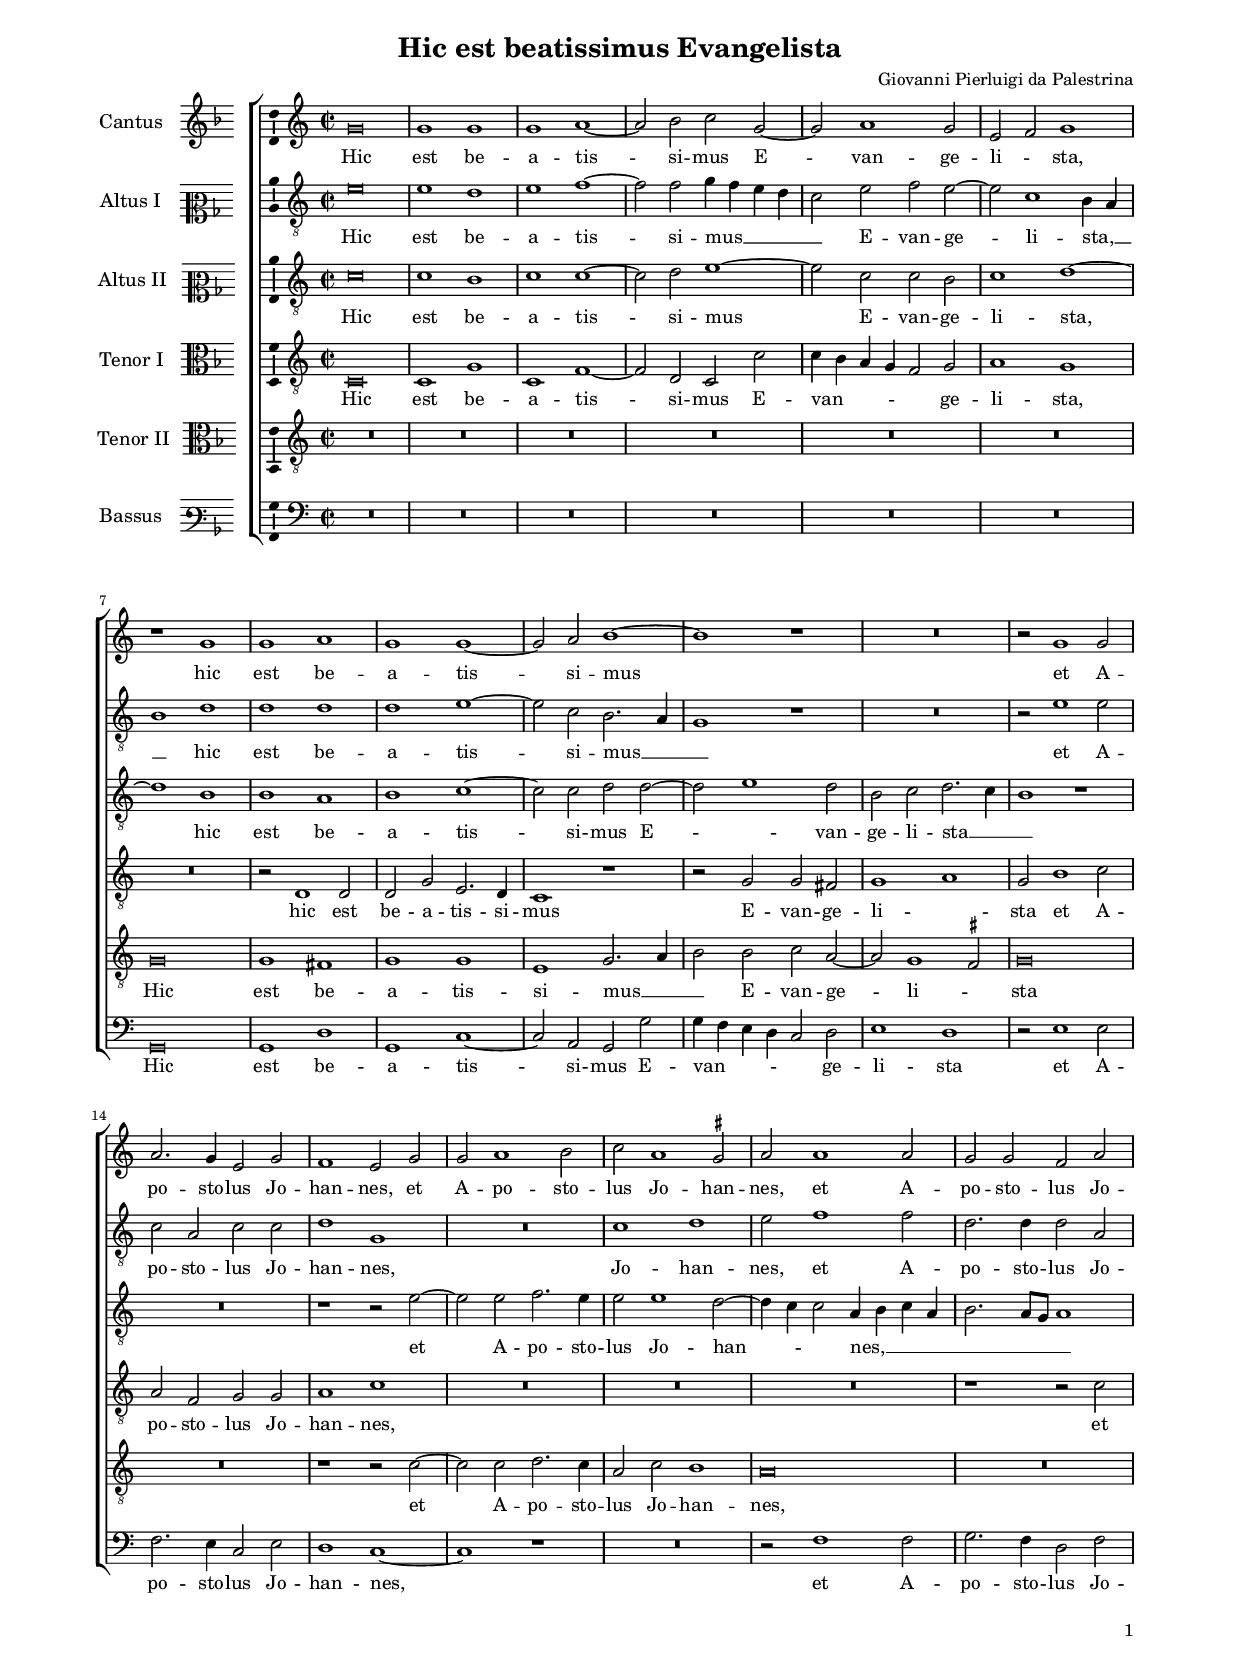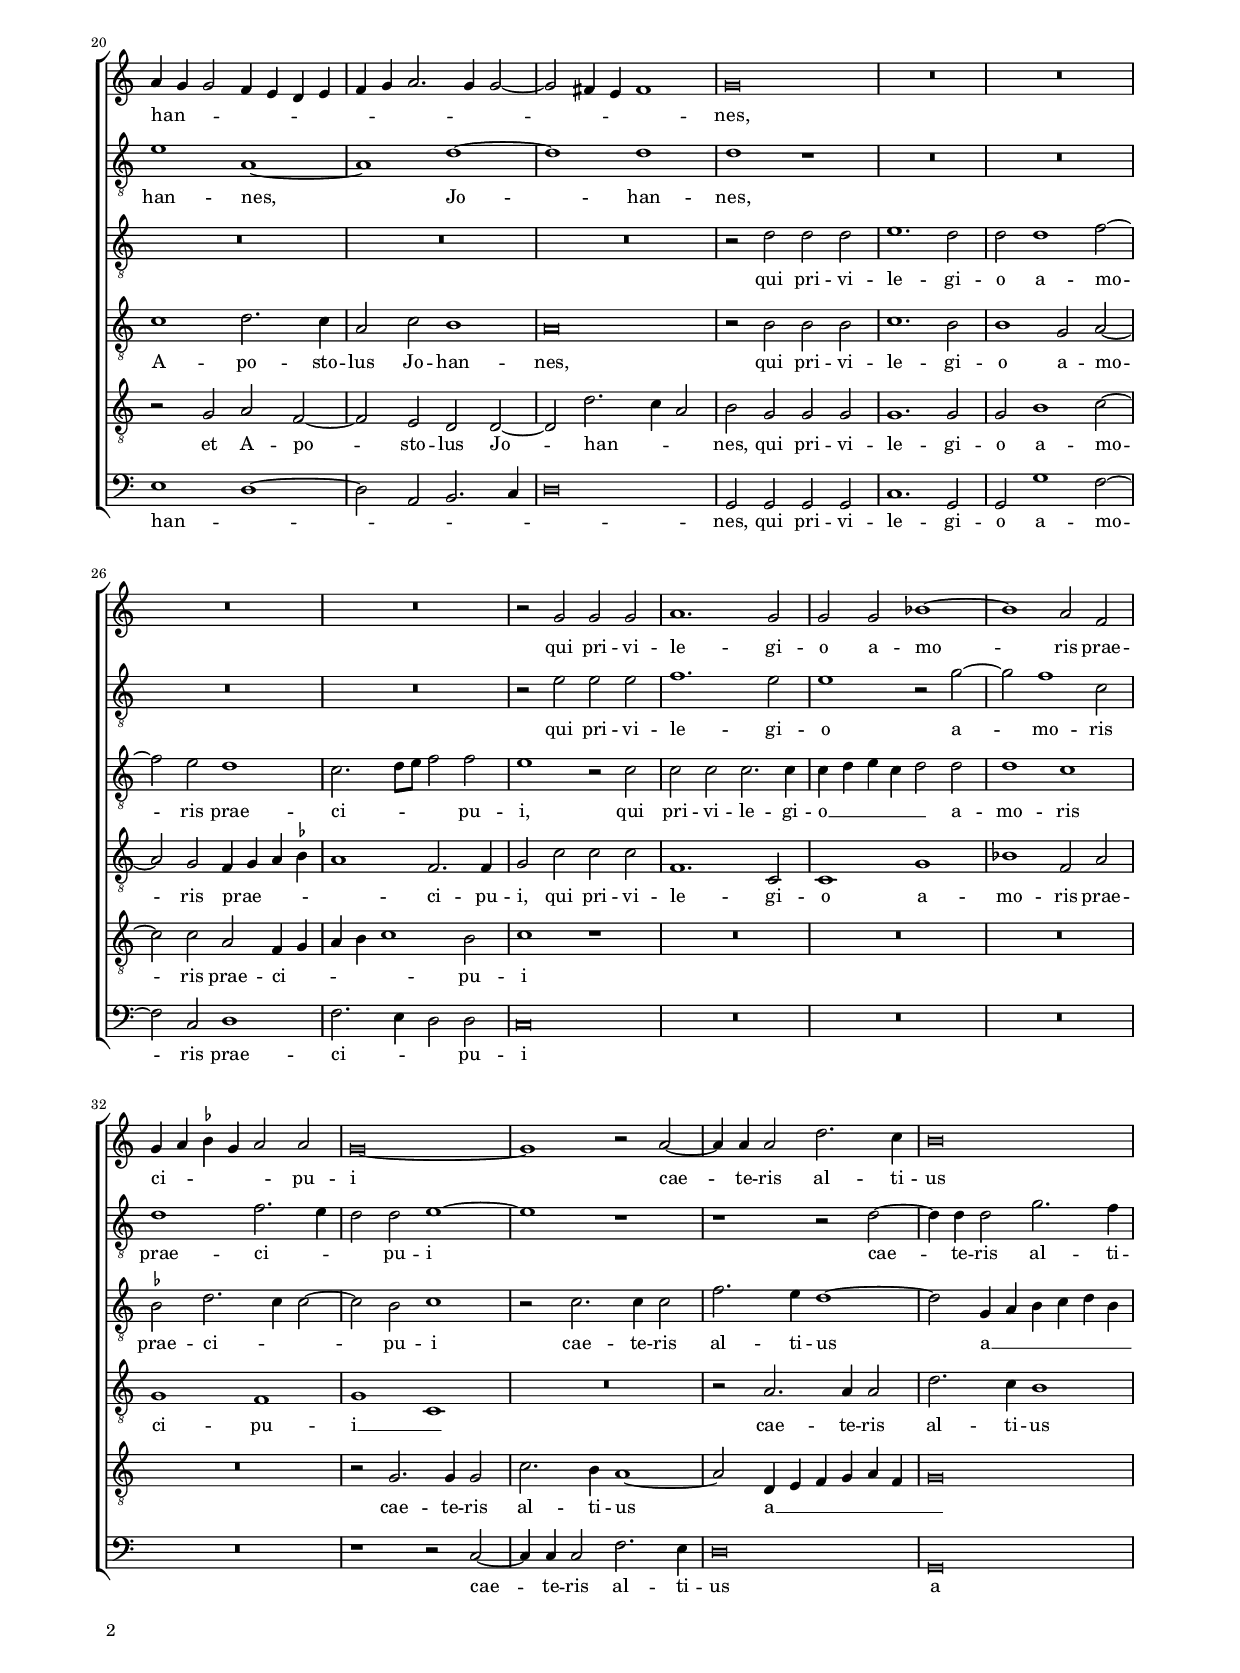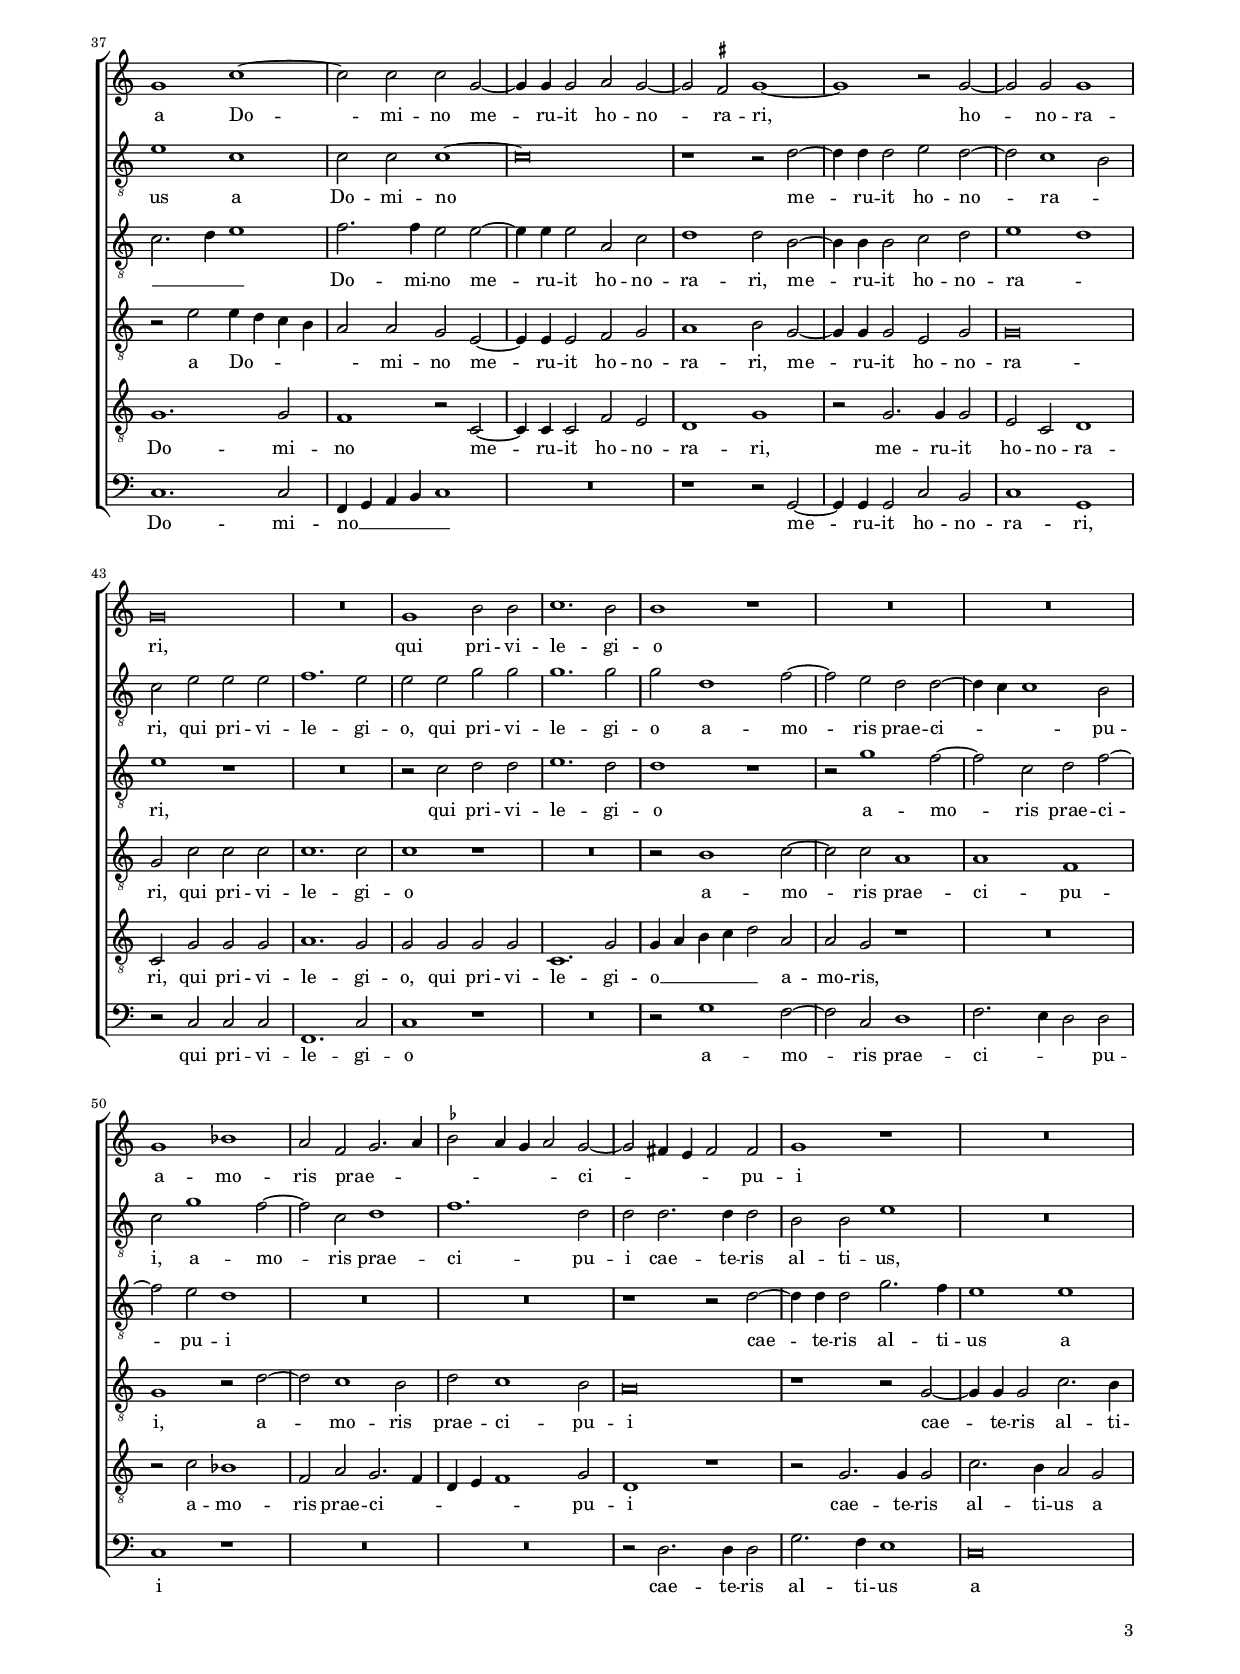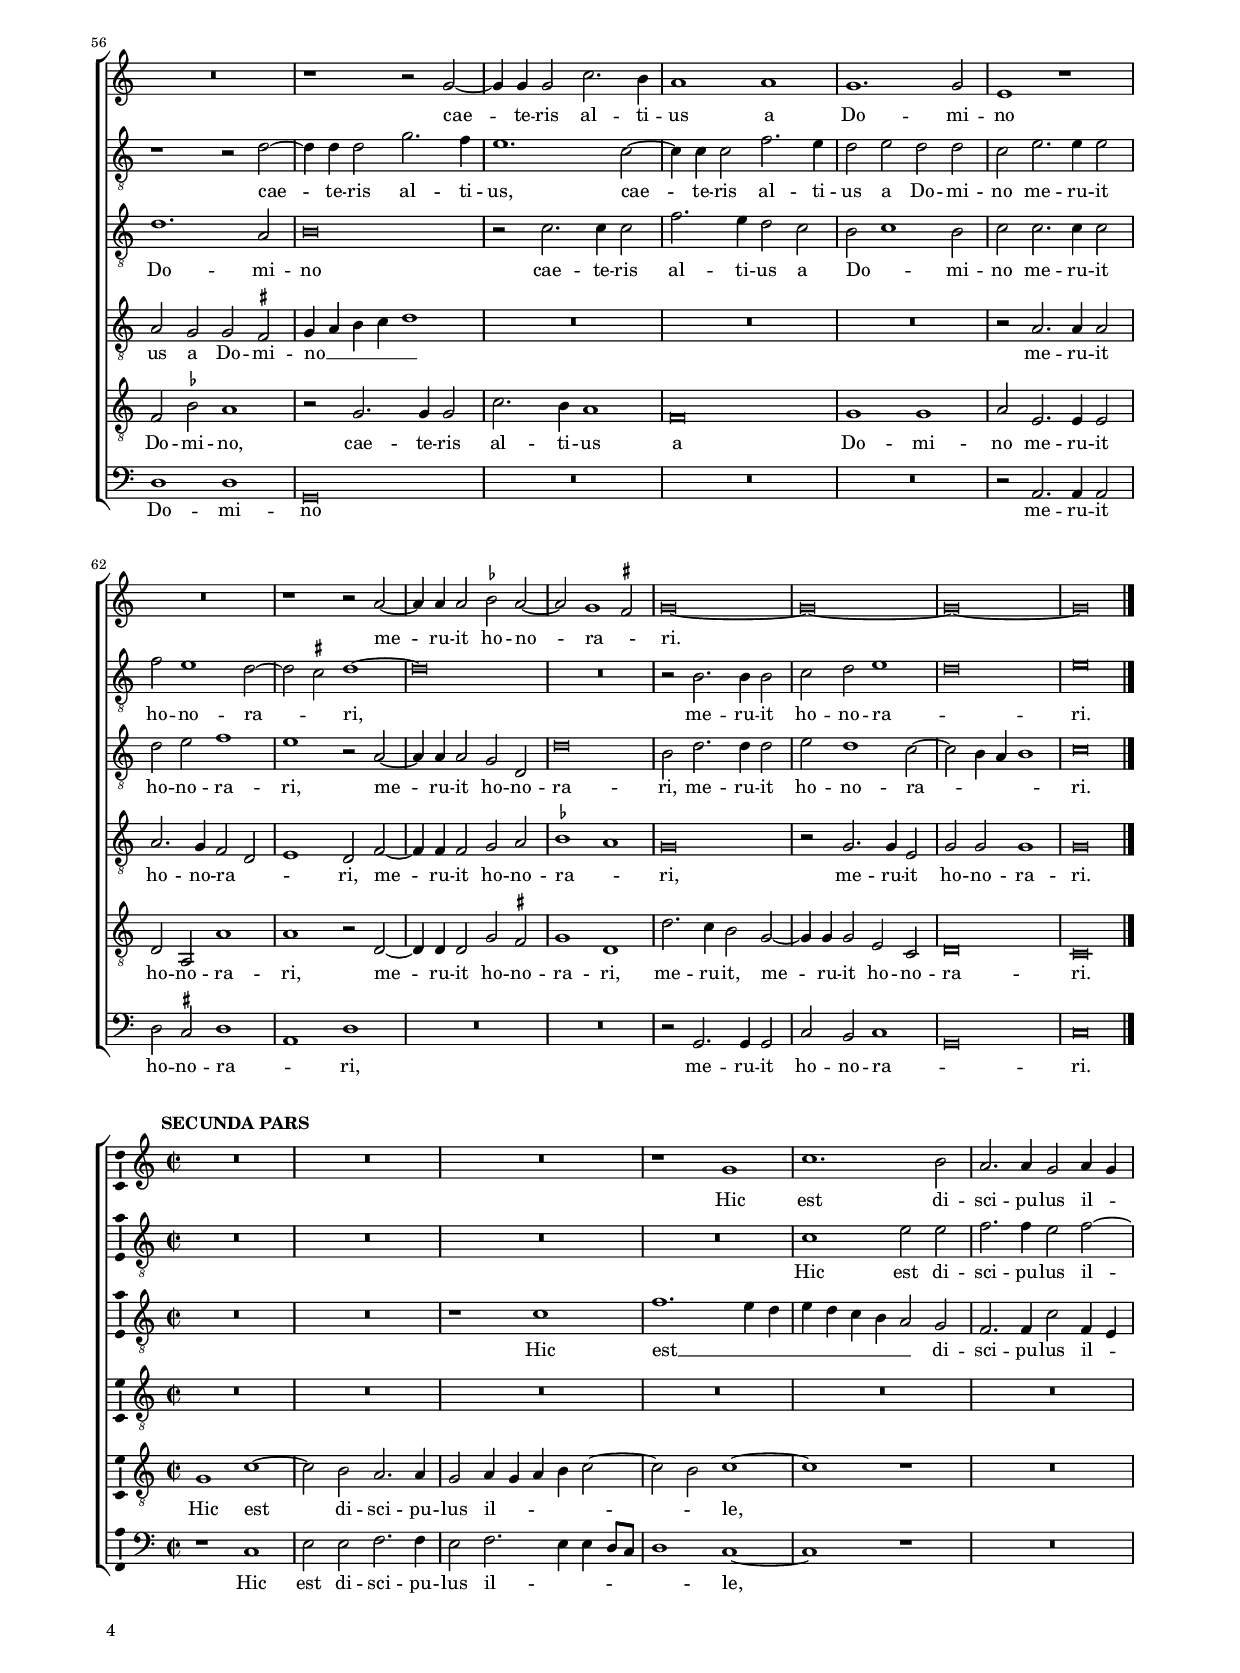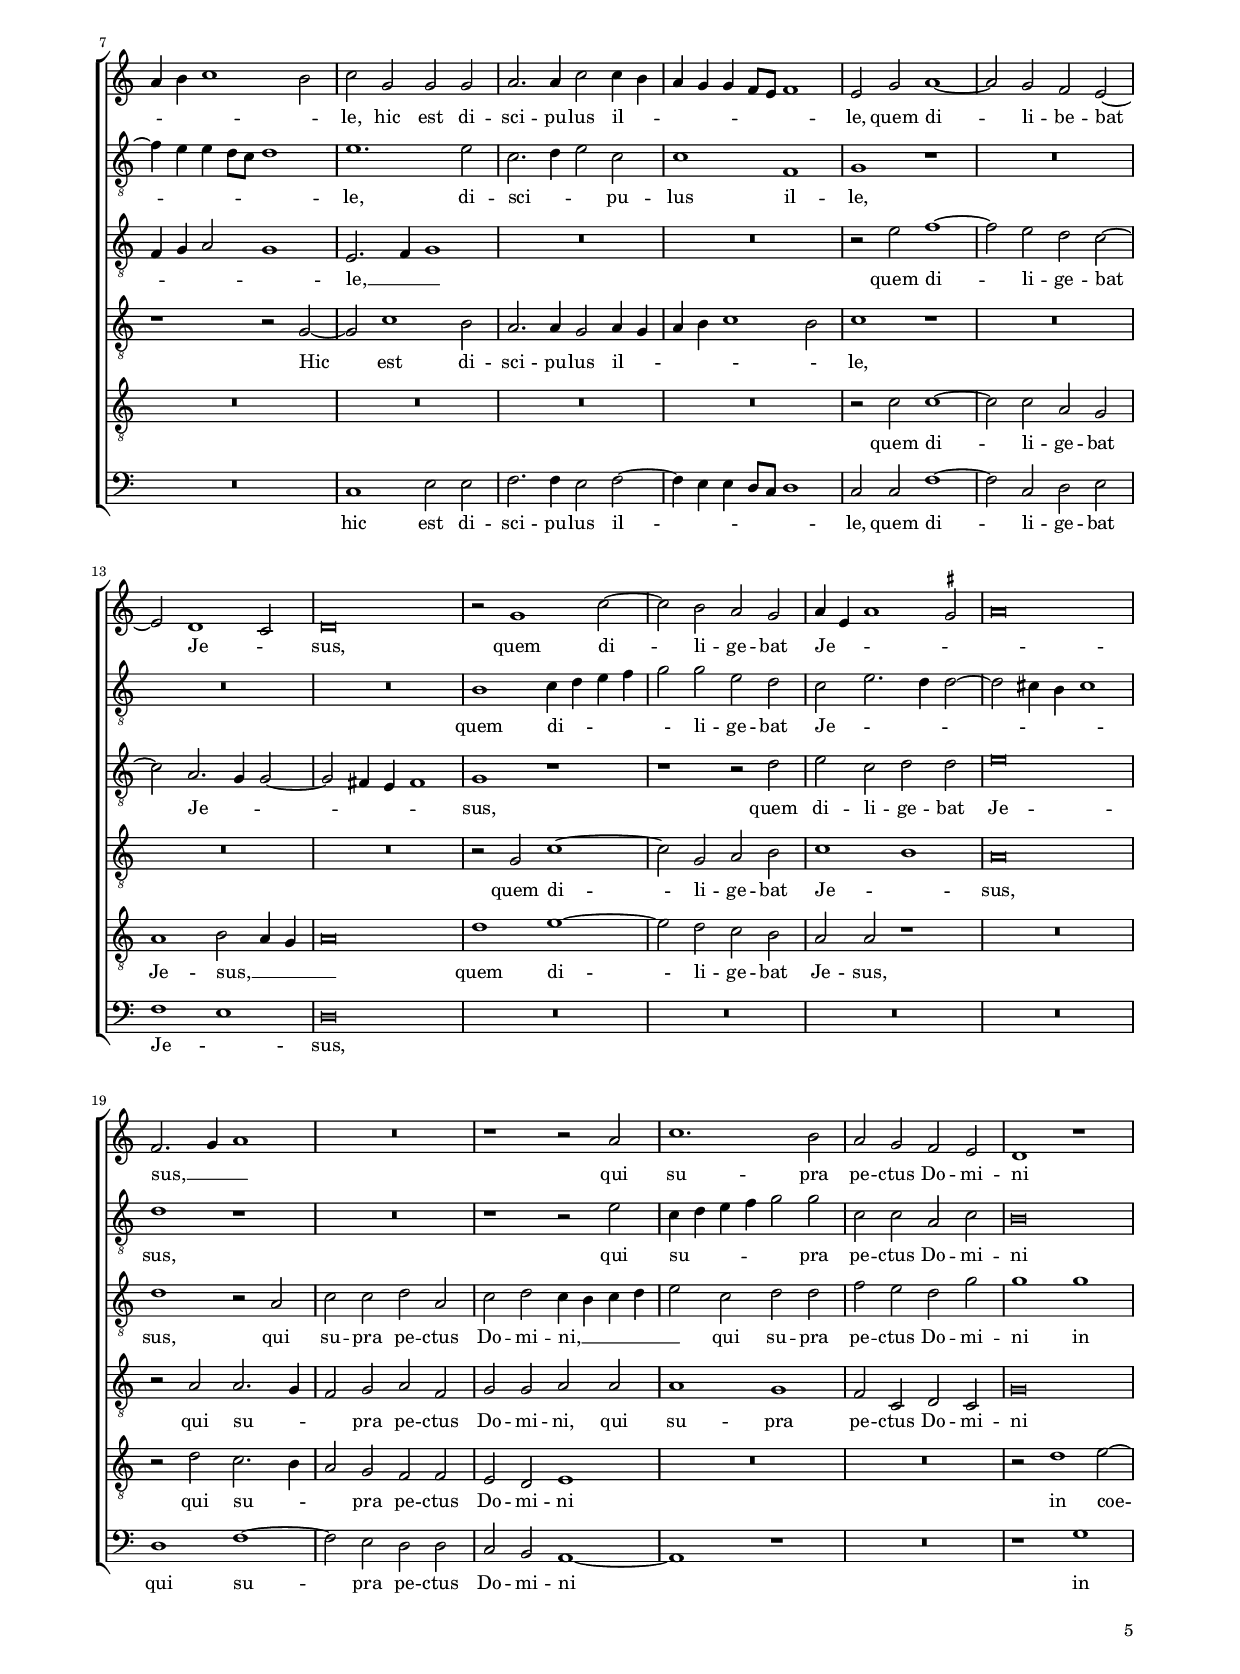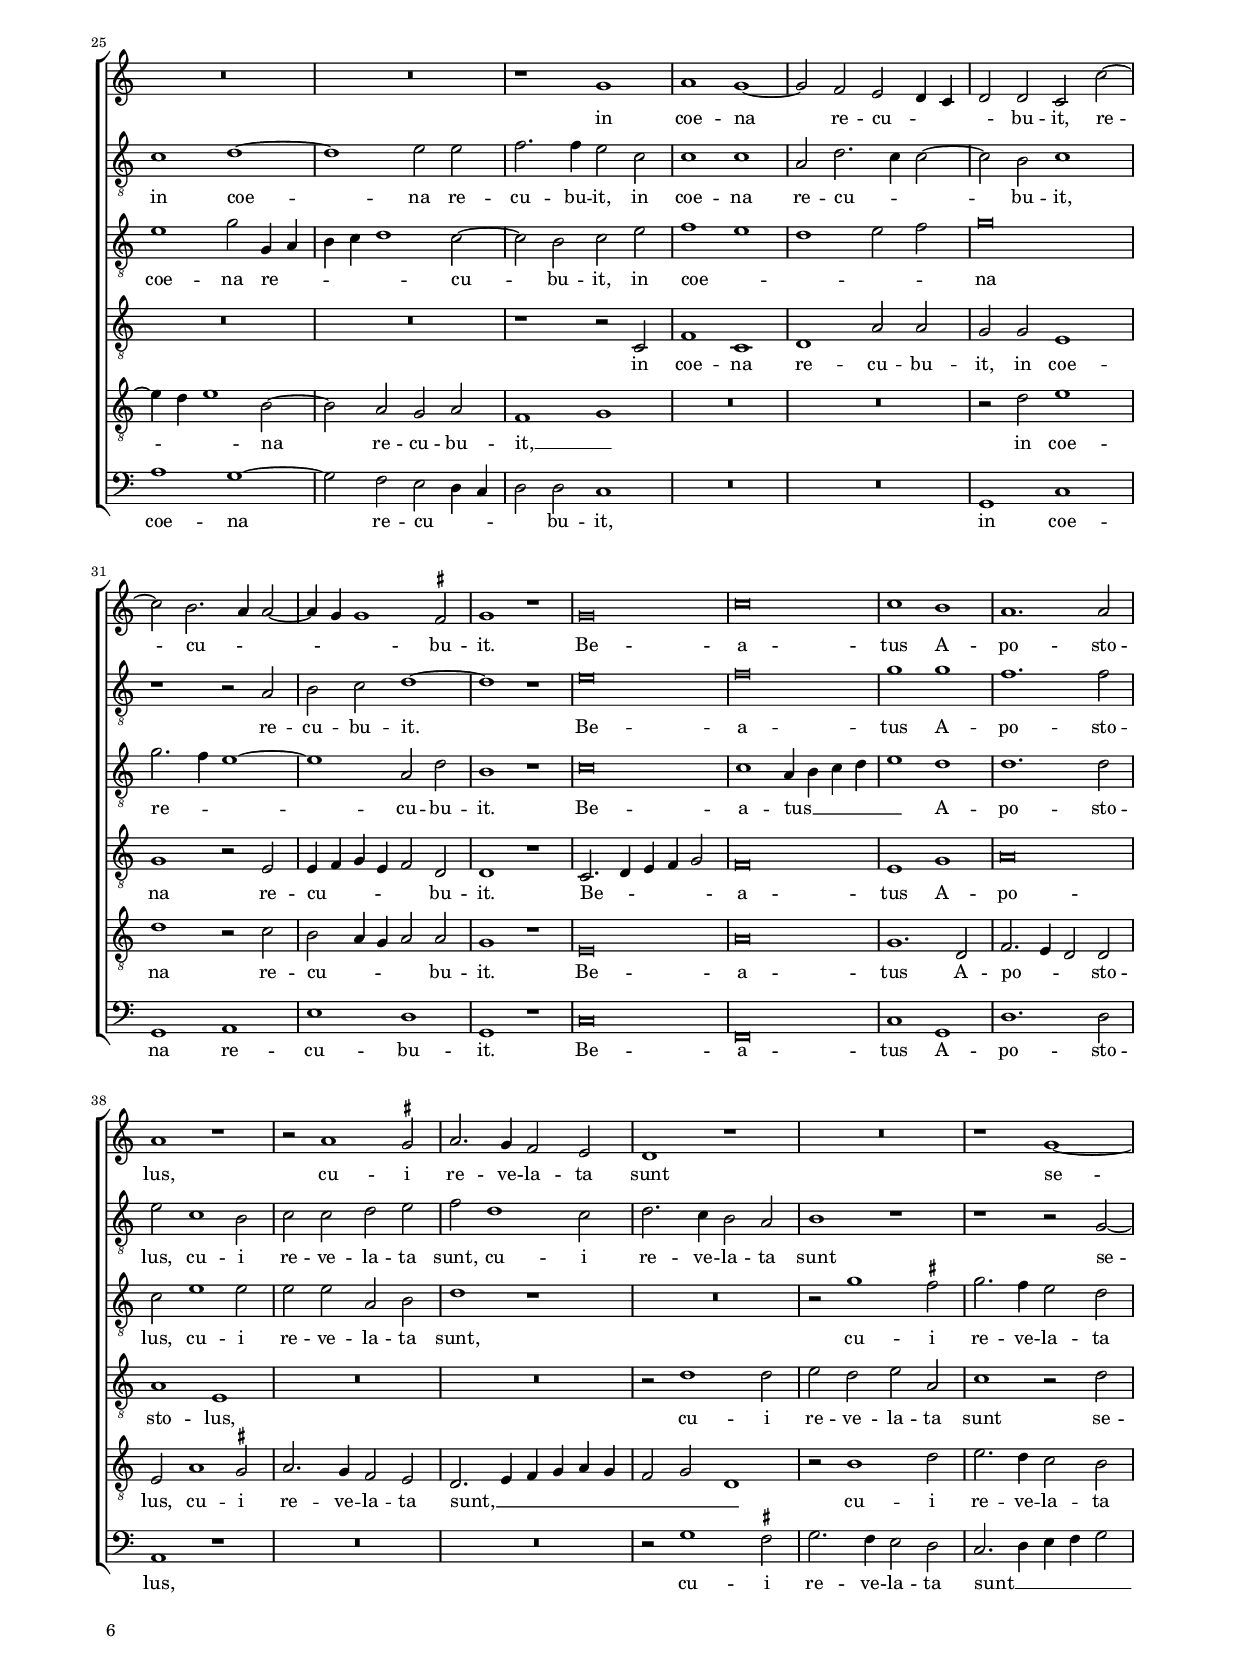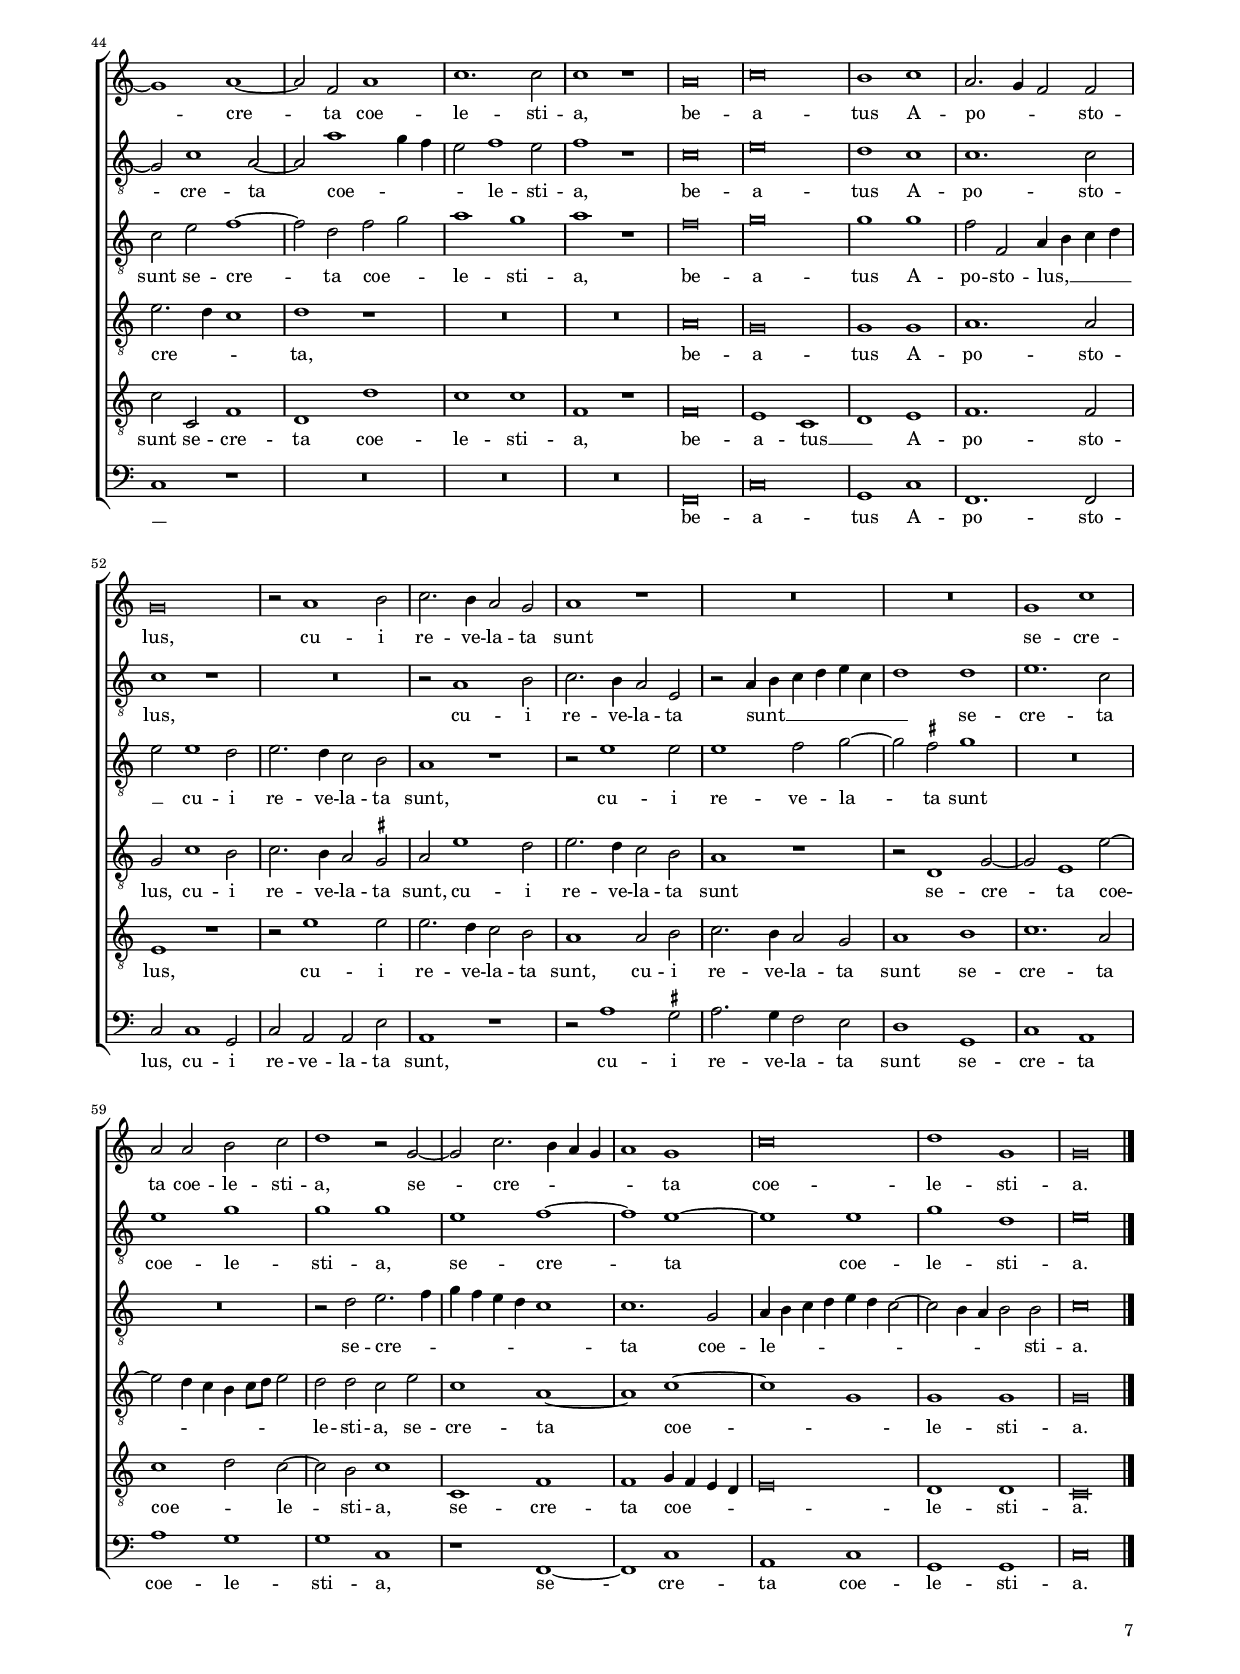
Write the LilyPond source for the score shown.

\header
{
  title="Hic est beatissimus Evangelista"
  composer="Giovanni Pierluigi da Palestrina"
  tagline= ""
}

\version "2.24.2"
\language deutsch
#(set-global-staff-size 15)
% #(set-default-paper-size "letter")
#(ly:set-option 'point-and-click #f)


	ficta = { \once \set suggestAccidentals = ##t }
	
	forget = #(define-music-function (music) (ly:music?) #{
		\accidentalStyle forget
		$music
		\accidentalStyle default
		#})


\paper
	{
	top-margin = 1.5 \cm
	bottom-margin = 1 \cm
	left-margin = 1.8 \cm
	right-margin = 1.8 \cm
	ragged-bottom = ##f
	ragged-last-bottom = ##t
	print-page-number = ##f
	score-system-spacing = #'((basic-distance . 16) (minimum-distance . 14) (padding . 5) (strechability . 250))
	system-system-spacing = #'((basic-distance . 16) (minimum-distance . 14) (padding . 5) (strechability . 250))
	oddFooterMarkup=\markup   \fill-line { "" \fromproperty #'page:page-number-string }
	evenFooterMarkup=\markup  \fill-line { \fromproperty #'page:page-number-string "" }
	last-bottom-spacing = #'((basic-distance . 12) (minimum-distance . 7) (padding . 4))
	systems-per-page = 3
%   page-count = 6
%	min-systems-per-page = 3
	}

global = {
	\key f \major
	\time 2/2 \set Score.measureLength = #(ly:make-moment 2/1)
	\set Score.tempoHideNote = ##t
	\tempo 2 = 90
	\skip 1*2*69  \bar "|."
	}


incipitcantus = \markup { \score {
	{
	\set Staff.instrumentName = \markup { \fontsize #1 "Cantus" }
	\key f \major
	\clef violin
	s4 \bar ""
	}
	\layout  {
	raggedright = ##t
	indent = 1.6 \cm
	line-width = 2.5 \cm
	\context { \Staff \remove Time_signature_engraver }
	\override Staff.Clef.Y-extent = #'(0 . 0)
	}} \hspace #1 }
	
	  
incipitaltus = \markup { \score {
	{
	\set Staff.instrumentName = \markup { \fontsize #1 "Altus I" }
	\key f \major
	\clef mezzosoprano
	s4 \bar ""
	}
	\layout  {
	raggedright = ##t
	indent = 1.6 \cm
	line-width = 2.5 \cm
	\context { \Staff \remove Time_signature_engraver }
	\override Staff.Clef.Y-extent = #'(0 . 0)
	}} \hspace #1 }


incipitsextus = \markup { \score {
	{
	\set Staff.instrumentName = \markup { \fontsize #1 "Altus II" }
	\key f \major
	\clef mezzosoprano
	s4 \bar ""
	}
	\layout  {
	raggedright = ##t
	indent = 1.6 \cm
	line-width = 2.5 \cm
	\context { \Staff \remove Time_signature_engraver }
	\override Staff.Clef.Y-extent = #'(0 . 0)
	}} \hspace #1 }


incipittenor = \markup { \score {
	{
	\set Staff.instrumentName = \markup { \fontsize #1 "Tenor I" }
	\key f \major
	\clef alto
	s4 \bar ""
	}
	\layout  {
	raggedright = ##t
	indent = 1.6 \cm
	line-width = 2.5 \cm
	\context { \Staff \remove Time_signature_engraver }
	\override Staff.Clef.Y-extent = #'(0 . 0)
	}} \hspace #1 }
	  
	  
incipitquintus = \markup { \score {
	{
	\set Staff.instrumentName = \markup { \fontsize #1 "Tenor II" }
	\key f \major
	\clef alto
	s4 \bar ""
	}
	\layout  {
	raggedright = ##t
	indent = 1.6 \cm
	line-width = 2.5 \cm
	\context { \Staff \remove Time_signature_engraver }
	\override Staff.Clef.Y-extent = #'(0 . 0)
	}} \hspace #1 }
	  
	  
incipitbassus = \markup { \score {
	{
	\set Staff.instrumentName = \markup { \fontsize #1 "Bassus" }
	\key f \major
	\clef varbaritone
	s4 \bar ""
	}
	\layout  {
	raggedright = ##t
	indent = 1.6 \cm
	line-width = 2.5 \cm
	\context { \Staff \remove Time_signature_engraver }
	\override Staff.Clef.Y-extent = #'(0 . 0)
	}} \hspace #1 }


cantus =  \relative c''
	{
	c\breve
	c1 c
	c1 d~
	d2 e f c~
%5
	c2 d1 c2 |
	a2 b c1
	r1 c
	c1 d
	c1 c~
%10
	c2 d e1~ |
	e1 r
	R\breve
	r2 c1 c2
	d2. c4 a2 c
%15
	b1 a2 c |
	c2 d1 e2
	f2 d1 \ficta cis2
	d2 d1 d2
	c2 c b d
%20
	d4 c c2 b4 a g a |
	b4 c d2. c4 c2~
	c2 h4 a h1
	c\breve
	R\breve
%25
	R\breve |
	R\breve
	R\breve
	r2 c c c
	d1. c2
%30
	c2 c es1~ |
	es1 d2 b
	c4 d \ficta es c d2 d
	c\breve~
	c1 r2 d~
%35
	d4 d d2 g2. f4 |
	e\breve
	c1 f~
	f2 f f c~
	c4 c c2 d c~
%40
	c2 \ficta h c1~ |
	c1 r2 c~
	c2 c c1
	c\breve
	R\breve
%45
	c1 e2 e |
	f1. e2
	e1 r
	R\breve
	R\breve
%50
	c1 es |
	d2 b c2. d4
	\ficta es2 d4 c d2 c~
	c2 h4 a h2 h
	c1 r
%55
	R\breve |
	R\breve
	r1 r2 c~
	c4 c c2 f2. e4
	d1 d
%60
	c1. c2 |
	a1 r
	R\breve
	r1 r2 d~
	d4 d d2 \ficta es d~
%65
	d2 c1 \ficta h2 |
	c\breve~
	c\breve~
	c\breve~
	c\breve |
	}


altus = \relative c'
	{
	a'\breve
	a1 g
	a1 b~
	b2 b c4 b a g
%5
	f2 a b a~ |
	a2 f1 e4 d
	e1 g
	g1 g
	g1 a~
%10
	a2 f e2. d4 |
	c1 r
	R\breve
	r2 a'1 a2
	f2 d f f
%15
	g1 c, |
	R\breve
	f1 g
	a2 b1 b2
	g2. g4 g2 d
%20
	a'1 d,~ |
	d1 g~
	g1 g
	g1 r
	R\breve
%25
	R\breve |
	R\breve
	R\breve
	r2 a a a
	b1. a2
%30
	a1 r2 c~ |
	c2 b1 f2
	g1 b2. a4
	g2 g a1~
	a1 r
%35
	r1 r2 g~ |
	g4 g g2 c2. b4
	a1 f
	f2 f f1~
	f\breve
%40
	r1 r2 g~ |
	g4 g g2 a g~
	g2 f1 e2
	f2 a a a
	b1. a2
%45
	a2 a c c |
	c1. c2
	c2 g1 b2~
	b2 a g g~
	g4 f f1 e2
%50
	f2 c'1 b2~ |
	b2 f g1
	b1. g2
	g2 g2. g4 g2
	e2 e a1
%55
	R\breve |
	r1 r2 g~
	g4 g g2 c2. b4
	a1. f2~
	f4 f f2 b2. a4
%60
	g2 a g g |
	f2 a2. a4 a2
	b2 a1 g2~
	g2 \ficta fis g1~
	g\breve
%65
	R\breve |
	r2 e2. e4 e2
	f2 g a1
	g\breve
	a\breve |
	}


sextus =  \relative c'
	{
	f\breve
	f1 e
	f1 f~
	f2 g a1~
%5
	a2 f f e |
	f1 g~
	g1 e
	e1 d
	e1 f~
%10
	f2 f g g~ |
	g2 a1 g2
	e2 f g2. f4
	e1 r
	R\breve
%15
	r1 r2 a~ |
	a2 a b2. a4
	a2 a1 g2~
	g4 f f2 d4 e f d
	e2. d8 c d1
%20
	R\breve |
	R\breve
	R\breve
	r2 g g g
	a1. g2
%25
	g2 g1 b2~ |
	b2 a g1
	f2. g8 a b2 b
	a1 r2 f
	f2 f f2. f4
%30
	f4 g a f g2 g |
	g1 f
	\ficta es2 g2. f4 f2~
	f2 e f1
	r2 f2. f4 f2
%35
	b2. a4 g1~ |
	g2 c,4 d e f g e
	f2. g4 a1
	b2. b4 a2 a~
	a4 a a2 d, f
%40
	g1 g2 e~ |
	e4 e e2 f g
	a1 g
	a1 r
	R\breve
%45
	r2 f g g |
	a1. g2
	g1 r
	r2 c1 b2~
	b2 f g b~
%50
	b2 a g1 |
	R\breve
	R\breve
	r1 r2 g~
	g4 g g2 c2. b4
%55
	a1 a |
	g1. d2
	e\breve
	r2 f2. f4 f2
	b2. a4 g2 f
%60
	e2 f1 e2 |
	f2 f2. f4 f2
	g2 a b1
	a1 r2 d,~
	d4 d d2 c g
%65
	g'\breve |
	e2 g2. g4 g2
	a2 g1 f2~
	f2 e4 d e1
	f\breve |
	}


tenor =  \relative c'
	{
	f,\breve
	f1 c'
	f,1 b~
	b2 g f f'
%5
	f4 e d c b2 c |
	d1 c
	R\breve
	r2 g1 g2
	g2 c a2. g4
%10
	f1 r |
	r2 c' c h
	c1 d
	c2 e1 f2
	d2 b c c
%15
	d1 f |
	R\breve
	R\breve
	R\breve
	r1 r2 f
%20
	f1 g2. f4 |
	d2 f e1
	d\breve
	r2 e e e
	f1. e2
%25
	e1 c2 d~ |
	d2 c b4 c d \ficta es
	d1 b2. b4
	c2 f f f
	b,1. f2
%30
	f1 c' |
	es1 b2 d
	c1 b
	c1 f,
	R\breve
%35
	r2 d'2. d4 d2 |
	g2. f4 e1
	r2 a a4 g f e
	d2 d c a~
	a4 a a2 b c
%40
	d1 e2 c~ |
	c4 c c2 a2 c
	c\breve
	c2 f f f
	f1. f2
%45
	f1 r |
	R\breve
	r2 e1 f2~
	f2 f d1
	d1 b
%50
	c1 r2 g'~ |
	g2 f1 e2
	g2 f1 e2
	d\breve
	r1 r2 c~
%55
	c4 c c2 f2. e4 |
	d2 c c \ficta h2
	c4 d e f g1
	R\breve
	R\breve
%60
	R\breve |
	r2 d2. d4 d2
	d2. c4 b2 g
	a1 g2 b~
	b4 b b 2 c d
%65
	\ficta es1 d |
	c\breve
	r2 c2. c4 a2
	c2 c c1
	c\breve |
	}


quintus  =  \relative c'
	{
	R\breve
	R\breve
	R\breve
	R\breve
%5
	R\breve |
	R\breve
	c\breve
	c1 h
	c1 c
%10
	a1 c2. d4 |
	e2 e f d~
	d2 c1 \ficta h2
	c\breve
	R\breve
%15
	r1 r2 f~ |
	f2 f g2. f4
	d2 f e1
	d\breve
	R\breve
%20
	r2 c d b~ |
	b2 a g g~
	g2 g'2. f4 d2
	e2 c c c
	c1. c2
%25
	c2 e1 f2~ |
	f2 f d b4 c
	d4 e f1 e2
	f1 r
	R\breve
%30
	R\breve |
	R\breve
	R\breve
	r2 c2. c4 c2
	f2. e4 d1~
%35
	d2 g,4 a b c d b |
	c\breve
	c1. c2
	b1 r2 f~
	f4 f f2 b a
%40
	g1 c |
	r2 c2. c4 c2
	a2 f g1
	f2 c' c c
	d1. c2
%45
	c2 c c c |
	f,1. c'2
	c4 d e f g2 d
	d2 c r1
	R\breve
%50
	r2 f es1 |
	b2 d c2. b4
	g4 a b1 c2
	g1 r
	r2 c2. c4 c2
%55
	f2. e4 d2 c |
	b2 \ficta es d1
	r2 c2. c4 c2
	f2. e4 d1
	b\breve
%60
	c1 c |
	d2 a2. a4 a2
	g2 d d'1
	d1 r2 g,~
	g4 g g2 c \ficta h
%65
	c1 g |
	g'2. f4 e2 c~
	c4 c c2 a f
	g\breve
	f\breve |
	}


bassus  =  \relative c
	{
	R\breve
	R\breve
	R\breve
	R\breve
%5
	R\breve |
	R\breve
	c\breve
	c1 g'
	c,1 f~
%10
	f2 d c c' |
	c4 b a g f2 g
	a1 g
	r2 a1 a2
	b2. a4 f2 a
%15
	g1 f~ |
	f1 r
	R\breve
	r2 b1 b2
	c2. b4 g2 b
%20
	a1 g~ |
	g2 d e2. f4
	g\breve
	c,2 c c c
	f1. c2
%25
	c2 c'1 b2~ |
	b2 f g1
	b2. a4 g2 g
	f\breve
	R\breve
%30
	R\breve |
	R\breve
	R\breve
	r1 r2 f~
	f4 f f2 b2. a4
%35
	g\breve |
	c,\breve
	f1. f2
	b,4 c d e f1
	R\breve
%40
	r1 r2 c~ |
	c4 c c2 f e
	f1 c
	r2 f f f
	b,1. f'2
%45
	f1 r |
	R\breve
	r2 c'1 b2~
	b2 f g1
	b2. a4 g2 g
%50
	f1 r |
	R\breve
	R\breve
	r2 g2. g4 g2
	c2. b4 a1
%55
	f\breve |
	g1 g
	c,\breve
	R\breve
	R\breve
%60
	R\breve |
	r2 d2. d4 d2
	g2 \ficta fis g1
	d1 g
	R\breve
%65
	R\breve |
	r2 c,2. c4 c2
	f2 e f1
	c\breve
	f\breve |
	}


lyricscantus = \lyricmode {
	Hic est be -- a -- tis -- si -- mus E -- van -- ge -- li -- _ sta,
	hic est be -- a -- tis -- si -- mus
	et A -- po -- sto -- lus Jo -- han -- nes,
	et A -- po -- sto -- lus Jo -- han -- nes,
	et A -- po -- sto -- lus Jo -- han -- _ _ _ _ _ _ _ _ _ _ _ _ _ _ nes,
	qui pri -- vi -- le -- gi -- o a -- mo -- ris prae -- ci -- _ _ _ _ pu -- i
	cae -- te -- ris al -- ti -- us
	a Do -- mi -- no me -- ru -- it ho -- no -- ra -- ri,
	ho -- no -- ra -- ri,
	qui pri -- vi -- le -- gi -- o a -- mo -- ris prae -- _ _ _ _ _ _ ci -- _ _ _ pu -- i
	cae -- te -- ris al -- ti -- us
	a Do -- mi -- no me -- ru -- it ho -- no -- ra -- _ ri.
	}


lyricsaltus = \lyricmode {
	Hic est be -- a -- tis -- si -- mus __ _ _ _ _ E -- van -- ge -- li -- sta, __ _ _
	hic est be -- a -- tis -- si -- mus __ _ _ 
	et A -- po -- sto -- lus Jo -- han -- nes,
	Jo -- han -- nes,
	et A -- po -- sto -- lus Jo -- han -- nes,
	Jo -- han -- nes,
	qui pri -- vi -- le -- gi -- o a -- mo -- ris prae -- ci -- _ _ pu -- i
	cae -- te -- ris al -- ti -- us
	a Do -- mi -- no me -- ru -- it ho -- no -- ra -- _ ri,
	qui pri -- vi -- le -- gi -- o,
	qui pri -- vi -- le -- gi -- o a -- mo -- ris prae -- ci -- _ _ pu -- i,
	a -- mo -- ris prae -- ci -- pu -- i
	cae -- te -- ris al -- ti -- us,
	cae -- te -- ris al -- ti -- us,
	cae -- te -- ris al -- ti -- us
	a Do -- mi -- no me -- ru -- it ho -- no -- ra -- _ ri,
	me -- ru -- it ho -- no -- ra -- _ ri.
	}
	
	
lyricssextus = \lyricmode {
	Hic est be -- a -- tis -- si -- mus E -- van -- ge -- li -- sta,
	hic est be -- a -- tis -- si -- mus E -- _ van -- ge -- li -- sta __ _ _
	et A -- po -- sto -- lus Jo -- han -- _ _ nes, __ _ _ _ _ _ _ _
	qui pri -- vi -- le -- gi -- o a -- mo -- ris prae -- ci -- _ _ _ pu -- i,
	qui pri -- vi -- le -- gi -- o __ _ _ _ _ a -- mo -- ris prae -- ci -- _ _ pu -- i
	cae -- te -- ris al -- ti -- us
	a __ _ _ _ _ _ _ _ _ Do -- mi -- no me -- ru -- it ho -- no -- ra -- ri,
	me -- ru -- it ho -- no -- ra -- _ ri,
	qui pri -- vi -- le -- gi -- o a -- mo -- ris prae -- ci -- pu -- i
	cae -- te -- ris al -- ti -- us
	a Do -- mi -- no 
	cae -- te -- ris al -- ti -- us
	a Do -- _ mi -- no me -- ru -- it ho -- no -- ra -- ri,
	me -- ru -- it ho -- no -- ra -- ri,
	me -- ru -- it ho -- no -- ra -- _ _ _ ri.
	}


lyricstenor = \lyricmode {
	Hic est be -- a -- tis -- si -- mus E -- van -- _ _ _ _ ge -- li -- sta,
	hic est be -- a -- tis -- si -- mus E -- van -- ge -- li -- _ sta
	et A -- po -- sto -- lus Jo -- han -- nes,
	et A -- po -- sto -- lus Jo -- han -- nes,
	qui pri -- vi -- le -- gi -- o a -- mo -- ris prae -- _ _ _ _ ci -- pu -- i,
	qui pri -- vi -- le -- gi -- o a -- mo -- ris prae -- ci -- pu -- i __ _
	cae -- te -- ris al -- ti -- us
	a Do -- _ _ _ _ mi -- no me -- ru -- it ho -- no -- ra -- ri,
	me -- ru -- it ho -- no -- ra -- ri,
	qui pri -- vi -- le -- gi -- o a -- mo -- ris prae -- ci -- pu -- i,
	a -- mo -- ris prae -- ci -- pu -- i
	cae -- te -- ris al -- ti -- us
	a Do -- mi -- no __ _ _ _ _ me -- ru -- it ho -- no -- ra -- _ _ ri,
	me -- ru -- it ho -- no -- ra -- _ ri,
	me -- ru -- it ho -- no -- ra -- ri.
	}


lyricsquintus = \lyricmode {
	Hic est be -- a -- tis -- si -- mus __ _ _ E -- van -- ge -- li -- _ sta
	et A -- po -- sto -- lus Jo -- han -- nes,
	et A -- po -- sto -- lus Jo -- han -- _ _ nes,
	qui pri -- vi -- le -- gi -- o a -- mo -- ris prae -- ci -- _ _ _ _ pu -- i
	cae -- te -- ris al -- ti -- us
	a __ _ _ _ _ _ _ Do -- mi -- no me -- ru -- it ho -- no -- ra -- ri,
	me -- ru -- it ho -- no -- ra -- ri,
	qui pri -- vi -- le -- gi -- o,
	qui pri -- vi -- le -- gi -- o __ _ _ _ _ a -- mo -- ris,
	a -- mo -- ris prae -- ci -- _ _ _ _ pu -- i
	cae -- te -- ris al -- ti -- us a Do -- mi -- no,
	cae -- te -- ris al -- ti -- us
	a Do -- mi -- no me -- ru -- it ho -- no -- ra -- ri,
	me -- ru -- it ho -- no -- ra -- ri,
	me -- ru -- it,
	me -- ru -- it ho -- no -- ra -- ri.
	}


lyricsbassus = \lyricmode {
	Hic est be -- a -- tis -- si -- mus E -- van -- _ _ _ _ ge -- li -- sta
	et A -- po -- sto -- lus Jo -- han -- nes,
	et A -- po -- sto -- lus Jo -- han -- _ _ _ _ _ nes,
	qui pri -- vi -- le -- gi -- o a -- mo -- ris prae -- ci -- _ _ pu -- i
	cae -- te -- ris al -- ti -- us
	a Do -- mi -- no __ _ _ _ _ me -- ru -- it ho -- no -- ra -- ri,
	qui pri -- vi -- le -- gi -- o a -- mo -- ris prae -- ci -- _ _ pu -- i
	cae -- te -- ris al -- ti -- us
	a Do -- mi -- no me -- ru -- it ho -- no -- ra -- _ ri,
	me -- ru -- it ho -- no -- ra -- _ ri.
	}


\score
{  
	\transpose f c {
	\new ChoirStaff \with { \override StaffGrouper.staff-staff-spacing.basic-distance = #12 }
	<<

	\new Staff << \global
	\new Voice="v1" {
		\set Staff.instrumentName=\incipitcantus
		\set Staff.midiInstrument = "reed organ"
		\clef violin
		\cantus }
	\new Lyrics \lyricsto "v1" {\lyricscantus }
	>>


	\new Staff << \global
	\new Voice="v2" {
		\set Staff.instrumentName=\incipitaltus
		\set Staff.midiInstrument = "reed organ"
		\clef "G_8" % violin
		\altus}
	\new Lyrics \lyricsto "v2" {\lyricsaltus }
	>>
	

	\new Staff << \global
	\new Voice="v6" {
		\set Staff.instrumentName=\incipitsextus
		\set Staff.midiInstrument = "reed organ"
		\clef "G_8" % violin
		\sextus}
	\new Lyrics \lyricsto "v6" {\lyricssextus }
	>>


	\new Staff << \global
	\new Voice="v3" {
		\set Staff.instrumentName=\incipittenor
		\set Staff.midiInstrument = "reed organ"
		\clef "G_8"
		\tenor }
	\new Lyrics \lyricsto "v3" {\lyricstenor }
	>>


	\new Staff << \global
	\new Voice="v5" {
		\set Staff.instrumentName=\incipitquintus
		\set Staff.midiInstrument = "reed organ"
		\clef "G_8"
		\quintus}
	\new Lyrics \lyricsto "v5" {\lyricsquintus }
	>>


	\new Staff << \global
	\new Voice="v4" {
		\set Staff.instrumentName=\incipitbassus
		\set Staff.midiInstrument = "reed organ"
		\clef "bass" 
		\bassus }
	\new Lyrics \lyricsto "v4" {\lyricsbassus}
	>>

	>>
	} % transpose

	\layout
	{
	indent = 2.6 \cm
%	\context { \Lyrics \override VerticalAxisGroup.nonstaff-relatedstaff-spacing.padding = #2 }
%	\context { \Lyrics \override LyricText.font-size = #1 }
  	\context { \Staff \consists Ambitus_engraver }
	\context { \Staff \override TimeSignature.break-visibility = #end-of-line-invisible }
	\context { \Score \override BarNumber.padding = #2 }
	\context { \Voice \override NoteHead.style = #'baroque }
	}

\midi
	{
	}

}

%%%%%%%%%%%%%%%%%%%%  SECUNDA PARS   %%%%%%%%%%%%%%%%%%%%


global = {
	\key f \major
	\time 2/2 \set Score.measureLength = #(ly:make-moment 2/1)
		\set Score.tempoHideNote = ##t
		\tempo 2 = 90
		\skip 1*2*65 \bar "|."
	}


cantus =  \relative c''
	{
	R\breve
	R\breve
	R\breve
	r1 c
%5
	f1. e2 |
	d2. d4 c2 d4 c
	d4 e f1 e2
	f2 c c c
	d2. d4 f2 f4 e
%10
	d4 c c b8 a b1 |
	a2 c d1~
	d2 c b a~
	a2 g1 f2
	g\breve
%15
	r2 c1 f2~ |
	f2 e d c
	d4 a d1 \ficta cis2
	d\breve
	b2. c4 d1
%20
	R\breve |
	r1 r2 d
	f1. e2
	d2 c b a
	g1 r
%25
	R\breve |
	R\breve
	r1 c
	d1 c~
	c2 b a g4 f
%30
	g2 g f f'~ |
	f2 e2. d4 d2~
	d4 c c1 \ficta h2
	c1 r
	c\breve
%35
	f\breve |
	f1 e
	d1. d2
	d1 r
	r2 d1 \ficta cis2
%40
	d2. c4 b2 a |
	g1 r
	R\breve
	r1 c~
	c1 d~
%45
	d2 b d1 |
	f1. f2
	f1 r
	d\breve
	f\breve
%50
	e1 f |
	d2. c4 b2 b
	c\breve
	r2 d1 e2
	f2. e4 d2 c
%55
	d1 r |
	R\breve
	R\breve
	c1 f
	d2 d e f
%60
	g1 r2 c,~ |
	c2 f2. e4 d c
	d1 c
	f\breve
	g1 c,
%65
	c\breve |
	}


altus = \relative c'
	{
	R\breve
	R\breve
	R\breve
	R\breve
%5
	f1 a2 a |
	b2. b4 a2 b~
	b4 a a g8 f g1
	a1. a2
	f2. g4 a2 f
%10
	f1 b, |
	c1 r
	R\breve
	R\breve
	R\breve
%15
	e1 f4 g a b |
	c2 c a g
	f2 a2. g4 g2~
	g2 fis4 e fis1
	g1 r
%20
	R\breve |
	r1 r2 a
	f4 g a b c2 c
	f,2 f d f
	e\breve
%25
	f1 g~ |
	g1 a2 a
	b2. b4 a2 f
	f1 f
	d2 g2. f4 f2~
%30
	f2 e f1 |
	r1 r2 d
	e2 f g1~
	g1 r
	a\breve
%35
	b\breve |
	c1 c
	b1. b2
	a2 f1 e2
	f2 f g a
%40
	b2 g1 f2 |
	g2. f4 e2 d
	e1 r
	r1 r2 c~
	c2 f1 d2~
%45
	d2 d'1 c4 b |
	a2 b1 a2
	b1 r
	f\breve
	a\breve
%50
	g1 f |
	f1. f2
	f1 r
	R\breve
	r2 d1 e2
%55
	f2. e4 d2 a |
	r2 d4 e f g a f
	g1 g
	a1. f2
	a1 c
%60
	c1 c |
	a1 b~
	b1 a~
	a1 a
	c1 g
%65
	a\breve |
	}


sextus =  \relative c'
	{
	R\breve
	R\breve
	r1 f
	b1. a4 g
%5
	a4 g f e d2 c |
	b2. b4 f'2 b,4 a
	b4 c d2 c1
	a2. b4 c1
	R\breve
%10
	R\breve |
	r2 a' b1~
	b2 a g f~
	f2 d2. c4 c2~
	c2 h4 a h1
%15
	c1 r |
	r1 r2 g'
	a2 f g g
	a\breve
	g1 r2 d
%20
	f2 f g d |
	f2 g f4 e f g
	a2 f g g
	b2 a g c
	c1 c 
%25
	a1 c2 c,4 d |
	e4 f g1 f2~
	f2 e f a
	b1 a
	g1 a2 b
%30
	c\breve |
	c2. b4 a1~
	a1 d,2 g
	e1 r
	f\breve
%35
	f1 d4 e f g |
	a1 g
	g1. g2
	f2 a1 a2
	a2 a d, e
%40
	g1 r |
	R\breve
	r2 c1 \ficta h2
	c2. b4 a2 g
	f2 a b1~
%45
	b2 g b c |
	d1 c
	d1 r
	b\breve
	c\breve
%50
	c1 c |
	b2 b, d4 e f g
	a2 a1 g2
	a2. g4 f2 e
	d1 r
%55
	r2 a'1 a2 |
	a1 b2 c~
	c2 \ficta h c1
	R\breve
	R\breve
%60
	r2 g a2. b4 |
	c4 b a g f1
	f1. c2
	d4 e f g a g f2~
	f2 e4 d e2 e
%65
	f\breve |
	}


tenor =  \relative c'
	{
	R\breve
	R\breve
	R\breve
	R\breve
%5
	R\breve |
	R\breve
	r1 r2 c~
	c2 f1 e2
	d2. d4 c2 d4 c
%10
	d4 e f1 e2
	f1 r
	R\breve |
	R\breve
	R\breve
%15
	r2 c f1~
	f2 c d e
	f1 e |
	d\breve
	r2 d d2. c4
%20
	b2 c d b
	c2 c d d
	d1 c |
	b2 f g f
	c'\breve
%25
	R\breve
	R\breve
	r1 r2 f, |
	b1 f
	g1 d'2 d
%30
	c2 c a1
	c1 r2 a
	a4 b c a b2 g |
	g1 r
	f2. g4 a b c2
%35
	b\breve
	a1 c
	d\breve |
	d1 a
	R\breve
%40
	R\breve
	r2 g'1 g2
	a2 g a d, |
	f1 r2 g
	a2. g4 f1
%45
	g1 r
	R\breve
	R\breve |
	d\breve
	c\breve
%50
	c1 c
	d1. d2
	c2 f1 e2 |
	f2. e4 d2 \ficta cis
	d2 a'1 g2
%55
	a2. g4 f2 e
	d1 r
	r2 g,1 c2~ |
	c2 a1 a'2~
	a2 g4 f e4 f8 g a2
%60
	g2 g f a
	f1 d~
	d1 f~ |
	f1 c
	c1 c
%65
	c\breve |
	}


quintus  =  \relative c'
	{
	c1 f~
	f2 e d2. d4
	c2 d4 c d e f2~
	f2 e f1~
%5
	f1 r |
	R\breve
	R\breve
	R\breve
	R\breve
%10
	R\breve |
	r2 f f1~
	f2 f d c
	d1 e2 d4 c
	d\breve
%15
	g1 a~ |
	a2 g f e
	d2 d r1
	R\breve
	r2 g f2. e4
%20
	d2 c b b |
	a2 g a1
	R\breve
	R\breve
	r2 g'1 a2~
%25
	a4 g a1 e2~ |
	e2 d c d
	b1 c
	R\breve
	R\breve
%30
	r2 g' a1 |
	g1 r2 f
	e2 d4 c d2 d
	c1 r
	a\breve
%35
	d\breve |
	c1. g2
	b2. a4 g2 g
	a2 d1 \ficta cis2
	d2. c4 b2 a
%40
	g2. a4 b c d c |
	b2 c g1
	r2 e'1 g2
	a2. g4 f2 e
	f2 f, b1
%45
	g1 g' |
	f1 f
	b,1 r
	b\breve
	a1 f
%50
	g1 a |
	b1. b2
	a1 r
	r2 a'1 a2
	a2. g4 f2 e
%55
	d1 d2 e |
	f2. e4 d2 c
	d1 e
	f1. d2
	f1 g2 f~
%60
	f2 e f1 |
	f,1 b
	b1 c4 b a g
	a\breve
	g1 g
%65
	f\breve |
	}


bassus  =  \relative c
	{
	r1 f
	a2 a b2. b4
	a2 b2. a4 a g8 f
	g1 f~
%5
	f1 r |
	R\breve
	R\breve
	f1 a2 a
	b2. b4 a2 b~
%10
	b4 a a g8 f g1 |
	f2 f b1~
	b2 f g a
	b1 a
	g\breve
%15
	R\breve |
	R\breve
	R\breve
	R\breve
	g1 b~
%20
	b2 a g g |
	f2 e d1~
	d1 r
	R\breve
	r1 c'
%25
	d1 c~ |
	c2 b a g4 f
	g2 g f1
	R\breve
	R\breve
%30
	c1 f |
	c1 d
	a'1 g
	c,1 r
	f\breve
%35
	b,\breve |
	f'1 c
	g'1. g2
	d1 r
	R\breve
%40
	R\breve |
	r2 c'1 \ficta h2
	c2. b4 a2 g
	f2. g4 a b c2
	f,1 r
%45
	R\breve |
	R\breve
	R\breve
	b,\breve
	f'\breve
%50
	c1 f |
	b,1. b2
	f'2 f1 c2
	f2 d d a'
	d,1 r
%55
	r2 d'1 \ficta cis2 |
	d2. c4 b2 a
	g1 c,
	f1 d
	d'1 c
%60
	c1 f, |
	r1 b,~
	b1 f'
	d1 f
	c1 c
%65
	f\breve |
	}


lyricscantus = \lyricmode {
	Hic est di -- sci -- pu -- lus il -- _ _ _ _ _ le,
	hic est di -- sci -- pu -- lus il -- _ _ _ _ _ _ _ le,
	quem di -- li -- be -- bat Je -- _ sus,
	quem di -- li -- ge -- bat Je -- _ _ _ _ sus, __ _ _
	qui su -- pra pe -- ctus Do -- mi -- ni
	in coe -- na re -- cu -- _ _ _ bu -- it,
	re -- cu -- _ _ _ _ bu -- it.
	Be -- a -- tus A -- po -- sto -- lus,
	cu -- i re -- ve -- la -- ta sunt
	se -- cre -- ta coe -- le -- sti -- a,
	be -- a -- tus A -- po -- _ _ sto -- lus,
	cu -- i re -- ve -- la -- ta sunt
	se -- cre -- ta coe -- le -- sti -- a,
	se -- cre -- _ _ _ _ ta coe -- le -- sti -- a.
	}


lyricsaltus = \lyricmode {
	Hic est di -- sci -- pu -- lus il -- _ _ _ _ _ le,
	di -- sci -- _ _ pu -- lus il -- le,
	quem di -- _ _ _ _ li -- ge -- bat Je -- _ _ _ _ _ _ sus,
	qui su -- _ _ _ _ pra pe -- ctus Do -- mi -- ni
	in coe -- na re -- cu -- bu -- it,
	in coe -- na re -- cu -- _ _ bu -- it,
	re -- cu -- bu -- it.
	Be -- a -- tus A -- po -- sto -- lus,
	cu -- i re -- ve -- la -- ta sunt,
	cu -- i re -- ve -- la -- ta sunt
	se -- cre -- ta coe -- _ _ _ le -- sti -- a,
	be -- a -- tus A -- po -- sto -- lus,
	cu -- i re -- ve -- la -- ta sunt __ _ _ _ _ _ _
	se -- cre -- ta coe -- le -- sti -- a,
	se -- cre -- ta coe -- le -- sti -- a.
	}


lyricssextus = \lyricmode {
	Hic est __ _ _ _ _ _ _ _ di -- sci -- pu -- lus il -- _ _ _ _ _ le, __ _ _
	quem di -- li -- ge -- bat Je -- _ _ _ _ _ sus,
	quem di -- li -- ge -- bat Je -- sus,
	qui su -- pra pe -- ctus Do -- mi -- ni, __ _ _ _ _
	qui su -- pra pe -- ctus Do -- mi -- ni
	in coe -- na re -- _ _ _ _ cu -- bu -- it,
	in coe -- _ _ _ _ na re -- _ _ cu -- bu -- it.
	Be -- a -- tus __ _ _ _ _ A -- po -- sto -- lus,
	cu -- i re -- ve -- la -- ta sunt,
	cu -- i re -- ve -- la -- ta sunt
	se -- cre -- ta coe -- _ le -- sti -- a,
	be -- a -- tus A -- po -- sto -- lus, __ _ _ _ _
	cu -- i re -- ve -- la -- ta sunt,
	cu -- i re -- ve -- la -- ta sunt
	se -- cre -- _ _ _ _ _ _ ta coe -- le -- _ _ _ _ _ _ _ _ _ sti -- a.
	}


lyricstenor = \lyricmode {
	Hic est di -- sci -- pu -- lus il -- _ _ _ _ _ le,
	quem di -- li -- ge -- bat Je -- _ sus,
	qui su -- _ _ pra pe -- ctus Do -- mi -- ni,
	qui su -- pra pe -- ctus Do -- mi -- ni
	in coe -- na re -- cu -- bu -- it,
	in coe -- na re -- cu -- _ _ _ _ bu -- it.
	Be -- _ _ _ _ a -- tus A -- po -- sto -- lus,
	cu -- i re -- ve -- la -- ta sunt
	se -- cre -- _ _ ta,
	be -- a -- tus A -- po -- sto -- lus,
	cu -- i re -- ve -- la -- ta sunt,
	cu -- i re -- ve -- la -- ta sunt
	se -- cre -- ta coe -- _ _ _ _ _ _ le -- sti -- a,
	se -- cre -- ta coe -- _ le -- sti -- a.
	}


lyricsquintus = \lyricmode {
	Hic est di -- sci -- pu -- lus il -- _ _ _ _ _ le,
	quem di -- li -- ge -- bat Je -- sus, __ _ _ _
	quem di -- li -- ge -- bat Je -- sus,
	qui su -- _ _ pra pe -- ctus Do -- mi -- ni
	in coe -- _ _ na re -- cu -- bu -- it, __ _
	in coe -- na re -- cu -- _ _ _ bu -- it.
	Be -- a -- tus A -- po -- _ _ sto -- lus,
	cu -- i re -- ve -- la -- ta sunt, __ _ _ _ _ _ _ _ _ 
	cu -- i re -- ve -- la -- ta sunt
	se -- cre -- ta coe -- le -- sti -- a,
	be -- a -- tus __ _ A -- po -- sto -- lus,
	cu -- i re -- ve -- la -- ta sunt,
	cu -- i re -- ve -- la -- ta sunt
	se -- cre -- ta coe -- _ le -- sti -- a,
	se -- cre -- ta coe -- _ _ _ _ le -- sti -- a.
	}


lyricsbassus = \lyricmode {
	Hic est di -- sci -- pu -- lus il -- _ _ _ _ _ le,
	hic est di -- sci -- pu -- lus il -- _ _ _ _ _ le,
	quem di -- li -- ge -- bat Je -- _ sus,
	qui su -- pra pe -- ctus Do -- mi -- ni
	in coe -- na re -- cu -- _ _ _ bu -- it,
	in coe -- na re -- cu -- bu -- it.
	Be -- a -- tus A -- po -- sto -- lus,
	cu -- i re -- ve -- la -- ta sunt __ _ _ _ _ _
	be -- a -- tus A -- po -- sto -- lus,
	cu -- i re -- ve -- la -- ta sunt,
	cu -- i re -- ve -- la -- ta sunt
	se -- cre -- ta coe -- le -- sti -- a,
	se -- cre -- ta coe -- le -- sti -- a.
	}


\score
{  
	\transpose f c {
	\new ChoirStaff \with { \override StaffGrouper.staff-staff-spacing.basic-distance = #12 }
	<<

	\new Staff <<\global
	\new Voice="v1" {
	  %\set Staff.instrumentName="Cantus"
		\set Staff.midiInstrument = "reed organ"
		\clef violin
		\cantus }
	\new Lyrics \lyricsto "v1" {\lyricscantus }
	>>


	\new Staff << \global
	\new Voice="v2" {
	  %\set Staff.instrumentName="Altus"
		\set Staff.midiInstrument = "reed organ"
		\clef "G_8" % violin
		\altus}
	\new Lyrics \lyricsto "v2" {\lyricsaltus }
	>>
	

	\new Staff << \global
	\new Voice="v6" {
	  %\set Staff.instrumentName="Sextus"
		\set Staff.midiInstrument = "reed organ"
		\clef "G_8" % violin
		\sextus}
	\new Lyrics \lyricsto "v6" {\lyricssextus }
	>>


	\new Staff <<\global
	\new Voice="v3" {
	  %\set Staff.instrumentName="Tenor"
		\set Staff.midiInstrument = "reed organ"
		\clef "G_8"
		\tenor }
	\new Lyrics \lyricsto "v3" {\lyricstenor }
	>>


	\new Staff << \global
	\new Voice="v5" {
	  %\set Staff.instrumentName="Quintus"
		\set Staff.midiInstrument = "reed organ"
		\clef "G_8"
		\quintus}
	\new Lyrics \lyricsto "v5" {\lyricsquintus }
	>>


	\new Staff <<\global
	\new Voice="v4" {
	  %\set Staff.instrumentName="Bassus"
		\set Staff.midiInstrument = "reed organ"
		\clef "bass" 
		\bassus }
	\new Lyrics \lyricsto "v4" {\lyricsbassus}
	>>

	>>
	} % transpose

	\layout
	{
	indent = 0 \cm
%	\context { \Lyrics \override VerticalAxisGroup.nonstaff-relatedstaff-spacing.padding = #2 }
%	\context { \Lyrics \override LyricText.font-size = #1 }
   	\context { \Staff \consists Ambitus_engraver }
	\context { \Staff \override TimeSignature.break-visibility = #end-of-line-invisible }
	\context { \Score \override BarNumber.padding = #2 }
	\context { \Voice \override NoteHead.style = #'baroque }
	}

	\header { piece = \markup { \hspace #7 \column { \raise #2  \transparent "x" \bold "SECUNDA PARS"} } }
		
\midi
	{
	}

}

% EOF
